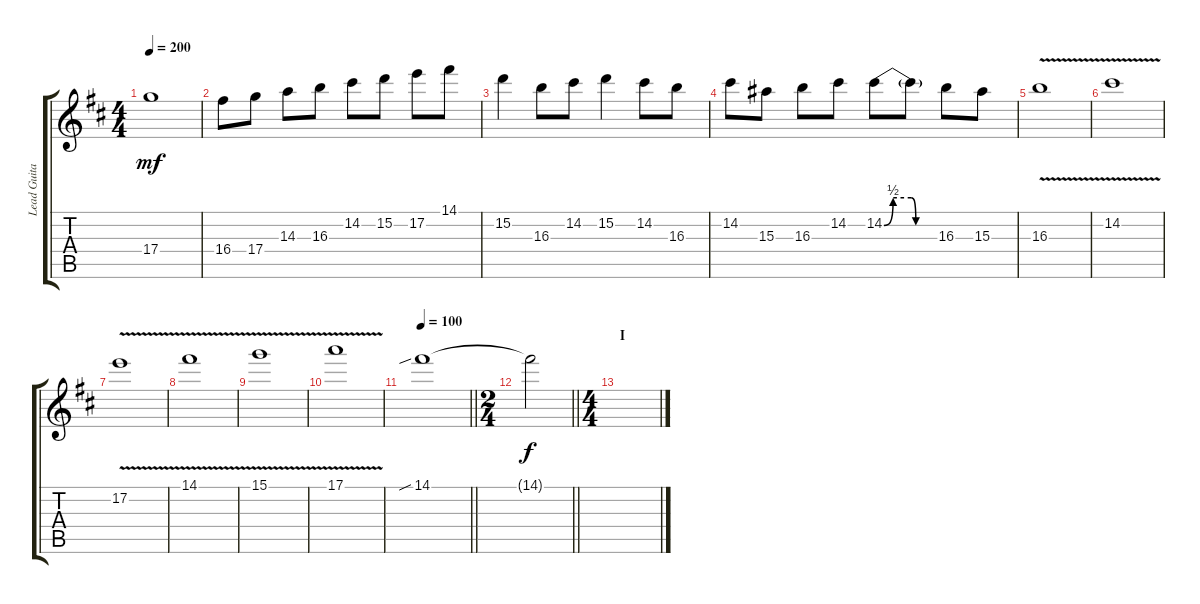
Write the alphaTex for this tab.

\track ("Lead Guitar(Right ch.)" "Lead Guita") {instrument distortionguitar}
\staff {score tabs}
\tuning (E4 B3 G3 D3 A2 E2) {hide}
\ts (4 4)
\tempo 200
\clef g2
\ks d
17.4.1{dy mf} |
16.4.8 17.4.8 14.3.8 16.3.8 14.2.8 15.2.8 17.2.8 14.1.8 |
15.2.4 16.3.8 14.2.8 15.2.4 14.2.8 16.3.8 |
14.2.8 15.3.8 16.3.8 14.2.8 14.2{be (custom 0 0 10 2 30 2 35 0 60 0)}.8 14.2{t}.8 16.3.8 15.3.8 |
16.3{v}.1 |
14.2{v}.1 |
17.2{v}.1 |
14.1{v}.1 |
15.1{v}.1 |
17.1{v}.1 |
\tempo 100
\barLineRight lightlight
14.1{sib}.1 |
\ts (2 4)
\barLineRight lightlight
14.1{t}.2{dy f} |
\ts (4 4)
\section ("" "I")
